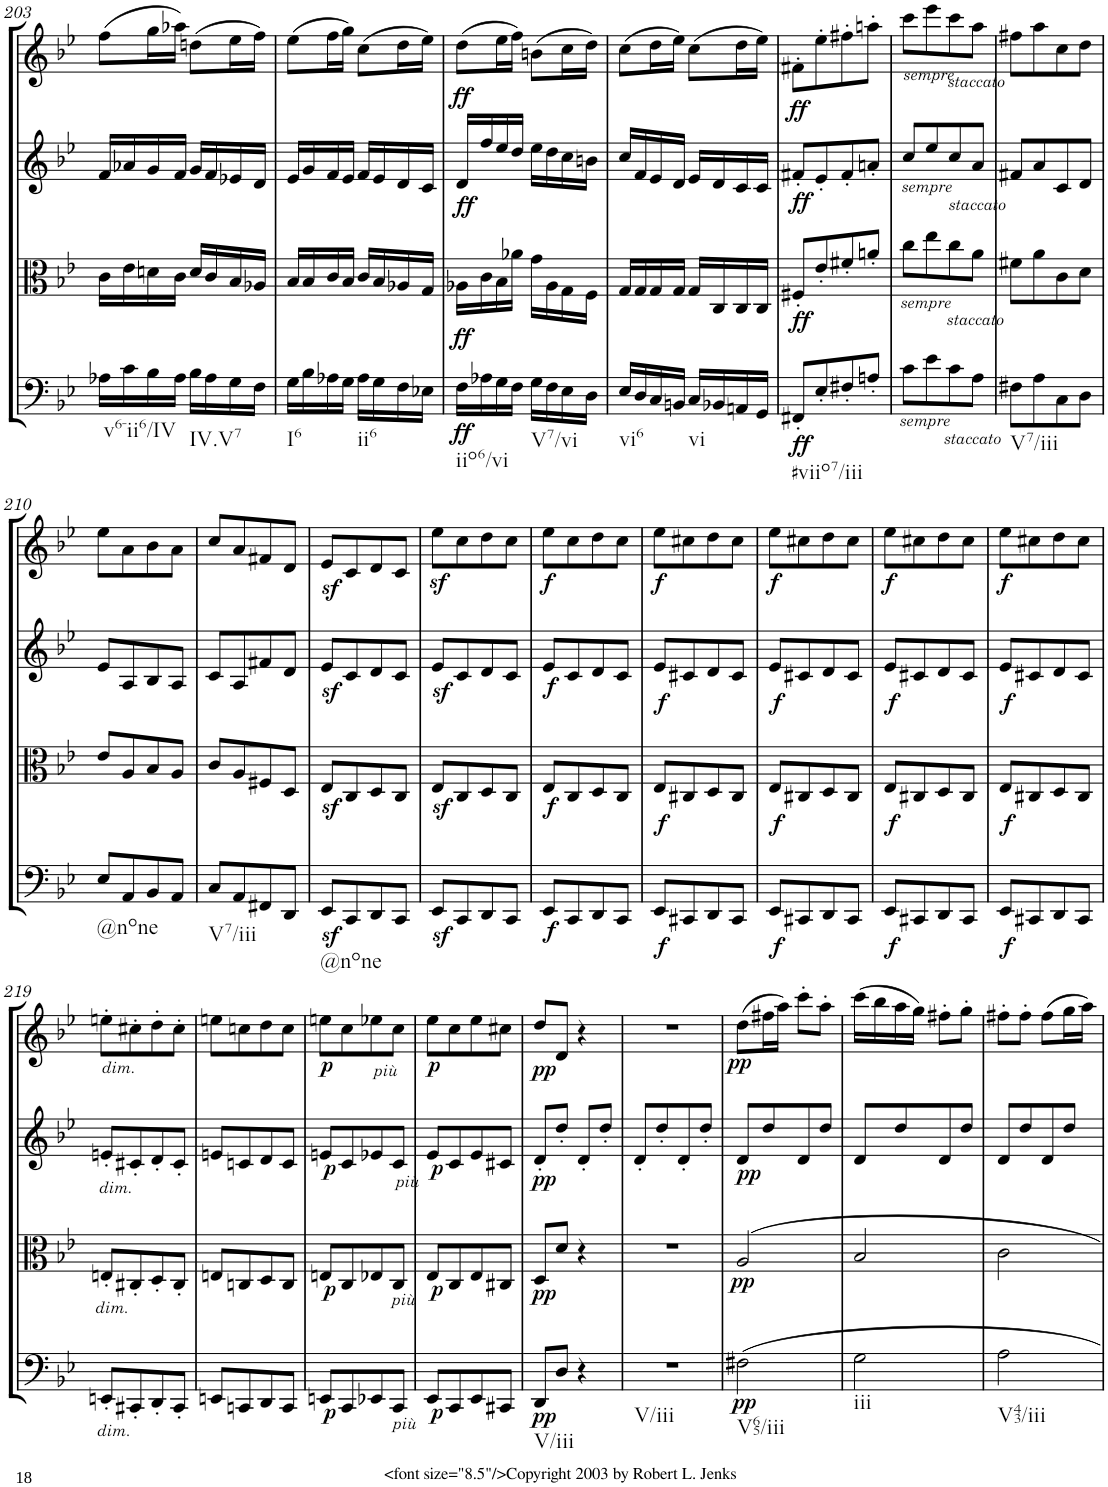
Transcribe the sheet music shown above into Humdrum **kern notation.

**kern	**dynam	**kern	**dynam	**kern	**dynam	**kern	**dynam
*part4	*part4	*part3	*part3	*part2	*part2	*part1	*part1
*staff4	*staff4	*staff3	*staff3	*staff2	*staff2	*staff1	*staff1
*I"Cello	*	*I"Viola	*	*I"2nd Violin	*	*I"1st Violin	*
*	*	*I'Vla	*	*I'Vln	*	*I'Vln	*
!!LO:PB:g=z
*clefF4	*	*clefC3	*	*clefG2	*	*clefG2	*
*k[b-e-]	*	*k[b-e-]	*	*k[b-e-]	*	*k[b-e-]	*
*B-:	*	*B-:	*	*B-:	*	*B-:	*
*M2/4	*	*M2/4	*	*M2/4	*	*M2/4	*
=203	=203	=203	=203	=203	=203	=203	=203
!LO:TX:b:t=v6-ii6/IV	!	!	!	!	!	!	!
16A-X\LL	.	16c\LL	.	16f/LL	.	(8ff\L	.
16c\	.	16e-\	.	16a-X/	.	.	.
16B-\	.	16dn\	.	16g/	.	16gg\L	.
16A-\JJ	.	16c\JJ	.	16f/JJ	.	16aa-X\JJ)	.
!LO:TX:b:t=IV.V7	!	!	!	!	!	!	!
16B-\LL	.	16d/LL	.	16g/LL	.	(8ddn\L	.
16A-\	.	16c/	.	16f/	.	.	.
16G\	.	16B-/	.	16e-X/	.	16ee-\L	.
16F\JJ	.	16A-X/JJ	.	16d/JJ	.	16ff\JJ)	.
=204	=204	=204	=204	=204	=204	=204	=204
!LO:TX:b:t=I6	!	!	!	!	!	!	!
16G\LL	.	16B-/LL	.	16e-/LL	.	(8ee-\L	.
16B-\	.	16B-/	.	16g/	.	.	.
16A-X\	.	16c/	.	16f/	.	16ff\L	.
16G\JJ	.	16B-/JJ	.	16e-/JJ	.	16gg\JJ)	.
!LO:TX:b:t=ii6	!	!	!	!	!	!	!
16A-\LL	.	16c/LL	.	16f/LL	.	(8cc\L	.
16G\	.	16B-/	.	16e-/	.	.	.
16F\	.	16A-X/	.	16d/	.	16dd\L	.
16E-X\JJ	.	16G/JJ	.	16c/JJ	.	16ee-\JJ)	.
=205	=205	=205	=205	=205	=205	=205	=205
!LO:TX:b:t=iio6/vi	!	!	!	!	!	!	!
!	!LO:DY:b	!	!	!	!	!	!
!	!LO:DY:n=1:a	!	!	!	!LO:DY:b	!	!LO:DY:b
16F\LL	ff ff	16A-X\LL	.	16d/LL	ff	(8dd\L	ff
16A-X\	.	16c\	.	16ff/	.	.	.
16G\	.	16B-\	.	16ee-/	.	16ee-\L	.
16F\JJ	.	16a-X\JJ	.	16dd/JJ	.	16ff\JJ)	.
!LO:TX:b:t=V7/vi	!	!	!	!	!	!	!
16G\LL	.	16g\LL	.	16ee-\LL	.	(8bn\L	.
16F\	.	16A-\	.	16dd\	.	.	.
16E-\	.	16G\	.	16cc\	.	16cc\L	.
16D\JJ	.	16F\JJ	.	16bn\JJ	.	16dd\JJ)	.
=206	=206	=206	=206	=206	=206	=206	=206
!LO:TX:b:t=vi6	!	!	!	!	!	!	!
16E-/LL	.	16G/LL	.	16cc/LL	.	(8cc\L	.
16D/	.	16G/	.	16f/	.	.	.
16C/	.	16G/	.	16e-/	.	16dd\L	.
16BBn/JJ	.	16G/JJ	.	16d/JJ	.	16ee-\JJ)	.
!LO:TX:b:t=vi	!	!	!	!	!	!	!
16C/LL	.	16G/LL	.	16e-/LL	.	(8cc\L	.
16BB-X/	.	16C/	.	16d/	.	.	.
16AAn/	.	16C/	.	16c/	.	16dd\L	.
16GG/JJ	.	16C/JJ	.	16c/JJ	.	16ee-\JJ)	.
=207	=207	=207	=207	=207	=207	=207	=207
!LO:TX:b:t=#viio7/iii	!	!	!	!	!	!	!
!	!LO:DY:b	!	!LO:DY:b	!	!LO:DY:b	!	!
!	!	!	!	!	!LO:DY:n=1:a	!	!
8FF#X'/L	ff	8F#X'/L	ff	8f#X'/L	ff ff	8f#X'\L	.
8E-'/	.	8e-'/	.	8e-'/	.	8ee-'\	.
8F#X'/	.	8f#X'/	.	8f#'/	.	8ff#X'\	.
8An'/J	.	8an'/J	.	8an'/J	.	8aan'\J	.
=208	=208	=208	=208	=208	=208	=208	=208
!	!	!	!	!	!	!LO:TX:a:i:t=sempre	!
!	!	!	!	!LO:TX:b:i:t=sempre	!	!	!
!	!	!LO:TX:b:i:t=sempre	!	!	!	!	!
!LO:TX:b:i:t=sempre	!	!	!	!	!	!	!
8c\L	.	8cc\L	.	8cc/L	.	8ccc\L	.
8e-\	.	8ee-\	.	8ee-/	.	8eee-\	.
!	!	!	!	!	!	!LO:TX:b:i:t=staccato	!
!	!	!	!	!LO:TX:b:i:t=staccato	!	!	!
!	!	!LO:TX:b:i:t=staccato	!	!	!	!	!
!LO:TX:b:i:t=staccato	!	!	!	!	!	!	!
8c\	.	8cc\	.	8cc/	.	8ccc\	.
8A\J	.	8a\J	.	8a/J	.	8aa\J	.
=209	=209	=209	=209	=209	=209	=209	=209
!LO:TX:b:t=V7/iii	!	!	!	!	!	!	!
8F#X\L	.	8f#X\L	.	8f#X/L	.	8ff#X\L	.
8A\	.	8a\	.	8a/	.	8aa\	.
8C\	.	8c\	.	8c/	.	8cc\	.
8D\J	.	8d\J	.	8d/J	.	8dd\J	.
!!LO:LB:g=z
=210	=210	=210	=210	=210	=210	=210	=210
!LO:TX:b:t=@none	!	!	!	!	!	!	!
8E-/L	.	8e-/L	.	8e-/L	.	8ee-\L	.
8AA/	.	8A/	.	8A/	.	8a\	.
8BB-/	.	8B-/	.	8B-/	.	8b-\	.
8AA/J	.	8A/J	.	8A/J	.	8a\J	.
=211	=211	=211	=211	=211	=211	=211	=211
!LO:TX:b:t=V7/iii	!	!	!	!	!	!	!
8C/L	.	8c/L	.	8c/L	.	8cc/L	.
8AA/	.	8A/	.	8A/	.	8a/	.
8FF#X/	.	8F#X/	.	8f#X/	.	8f#X/	.
8DD/J	.	8D/J	.	8d/J	.	8d/J	.
=212	=212	=212	=212	=212	=212	=212	=212
!LO:TX:b:t=@none	!	!	!	!	!	!	!
8EE-z</L	.	8E-z</L	.	8e-z</L	.	8e-z</L	.
8CC/	.	8C/	.	8c/	.	8c/	.
8DD/	.	8D/	.	8d/	.	8d/	.
8CC/J	.	8C/J	.	8c/J	.	8c/J	.
=213	=213	=213	=213	=213	=213	=213	=213
8EE-z</L	.	8E-z</L	.	8e-z</L	.	8ee-z<\L	.
8CC/	.	8C/	.	8c/	.	8cc\	.
8DD/	.	8D/	.	8d/	.	8dd\	.
8CC/J	.	8C/J	.	8c/J	.	8cc\J	.
=214	=214	=214	=214	=214	=214	=214	=214
!	!LO:DY:b	!	!LO:DY:b	!	!LO:DY:b	!	!LO:DY:b
8EE-/L	f	8E-/L	f	8e-/L	f	8ee-\L	f
8CC/	.	8C/	.	8c/	.	8cc\	.
8DD/	.	8D/	.	8d/	.	8dd\	.
8CC/J	.	8C/J	.	8c/J	.	8cc\J	.
=215	=215	=215	=215	=215	=215	=215	=215
!	!LO:DY:b	!	!LO:DY:b	!	!LO:DY:b	!	!LO:DY:b
8EE-/L	f	8E-/L	f	8e-/L	f	8ee-\L	f
8CC#X/	.	8C#X/	.	8c#X/	.	8cc#X\	.
8DD/	.	8D/	.	8d/	.	8dd\	.
8CC#/J	.	8C#/J	.	8c#/J	.	8cc#\J	.
=216	=216	=216	=216	=216	=216	=216	=216
!	!LO:DY:b	!	!LO:DY:b	!	!LO:DY:b	!	!LO:DY:b
8EE-/L	f	8E-/L	f	8e-/L	f	8ee-\L	f
8CC#X/	.	8C#X/	.	8c#X/	.	8cc#X\	.
8DD/	.	8D/	.	8d/	.	8dd\	.
8CC#/J	.	8C#/J	.	8c#/J	.	8cc#\J	.
=217	=217	=217	=217	=217	=217	=217	=217
!	!LO:DY:b	!	!LO:DY:b	!	!LO:DY:b	!	!LO:DY:b
8EE-/L	f	8E-/L	f	8e-/L	f	8ee-\L	f
8CC#X/	.	8C#X/	.	8c#X/	.	8cc#X\	.
8DD/	.	8D/	.	8d/	.	8dd\	.
8CC#/J	.	8C#/J	.	8c#/J	.	8cc#\J	.
=218	=218	=218	=218	=218	=218	=218	=218
!	!LO:DY:b	!	!LO:DY:b	!	!LO:DY:b	!	!LO:DY:b
8EE-/L	f	8E-/L	f	8e-/L	f	8ee-\L	f
8CC#X/	.	8C#X/	.	8c#X/	.	8cc#X\	.
8DD/	.	8D/	.	8d/	.	8dd\	.
8CC#/J	.	8C#/J	.	8c#/J	.	8cc#\J	.
!!LO:LB:g=z
=219	=219	=219	=219	=219	=219	=219	=219
!	!	!	!	!	!	!LO:TX:b:i:t=dim.	!
!	!	!	!	!LO:TX:b:i:t=dim.	!	!	!
!	!	!LO:TX:b:i:t=dim.	!	!	!	!	!
!LO:TX:b:i:t=dim.	!	!	!	!	!	!	!
8EEn'/L	.	8En'/L	.	8en'/L	.	8een'\L	.
8CC#X'/	.	8C#X'/	.	8c#X'/	.	8cc#X'\	.
8DD'/	.	8D'/	.	8d'/	.	8dd'\	.
8CC#'/J	.	8C#'/J	.	8c#'/J	.	8cc#'\J	.
=220	=220	=220	=220	=220	=220	=220	=220
8EEn/L	.	8En/L	.	8en/L	.	8een\L	.
8CCn/	.	8Cn/	.	8cn/	.	8ccn\	.
8DD/	.	8D/	.	8d/	.	8dd\	.
8CC/J	.	8C/J	.	8c/J	.	8cc\J	.
=221	=221	=221	=221	=221	=221	=221	=221
!	!LO:DY:b	!	!LO:DY:b	!	!LO:DY:b	!	!LO:DY:b
8EEn/L	p	8En/L	p	8en/L	p	8een\L	p
8CC/	.	8C/	.	8c/	.	8cc\	.
!	!	!	!	!	!	!LO:TX:b:i:t=più	!
8EE-X/	.	8E-X/	.	8e-X/	.	8ee-X\	.
!	!	!	!	!LO:TX:b:i:t=più	!	!	!
!	!	!LO:TX:b:i:t=più	!	!	!	!	!
!LO:TX:b:i:t=più	!	!	!	!	!	!	!
8CC/J	.	8C/J	.	8c/J	.	8cc\J	.
=222	=222	=222	=222	=222	=222	=222	=222
!	!LO:DY:b	!	!LO:DY:b	!	!LO:DY:b	!	!LO:DY:b
8EE-/L	p	8E-/L	p	8e-/L	p	8ee-\L	p
8CC/	.	8C/	.	8c/	.	8cc\	.
8EE-/	.	8E-/	.	8e-/	.	8ee-\	.
8CC#X/J	.	8C#X/J	.	8c#X/J	.	8cc#X\J	.
=223	=223	=223	=223	=223	=223	=223	=223
!LO:TX:b:t=V/iii	!	!	!	!	!	!	!
!	!LO:DY:b	!	!LO:DY:b	!	!LO:DY:b	!	!LO:DY:b
8DD/L	pp	8D/L	pp	8d'/L	pp	8dd/L	pp
8D/J	.	8d/J	.	8dd'/J	.	8d/J	.
4r	.	4r	.	8d'/L	.	4r	.
.	.	.	.	8dd'/J	.	.	.
=224	=224	=224	=224	=224	=224	=224	=224
!LO:TX:b:t=V/iii	!	!	!	!	!	!	!
2r	.	2r	.	8d'/L	.	2r	.
.	.	.	.	8dd'/	.	.	.
.	.	.	.	8d'/	.	.	.
.	.	.	.	8dd'/J	.	.	.
=225	=225	=225	=225	=225	=225	=225	=225
!LO:TX:b:t=V65/iii	!	!	!	!	!	!	!
!	!LO:DY:b	!	!LO:DY:b	!	!LO:DY:b	!	!LO:DY:b
2F#X\	pp	2A/	pp	8d/L	pp	(8dd\L	pp
.	.	.	.	8dd/	.	16ff#X\L	.
.	.	.	.	.	.	16aa\JJ)	.
.	.	.	.	8d/	.	8ccc'\L	.
.	.	.	.	8dd/J	.	8aa'\J	.
=226	=226	=226	=226	=226	=226	=226	=226
!LO:TX:b:t=iii	!	!	!	!	!	!	!
2G\	.	2B-/	.	8d/L	.	(16ccc\LL	.
.	.	.	.	.	.	16bb-\	.
.	.	.	.	8dd/	.	16aa\	.
.	.	.	.	.	.	16gg\JJ)	.
.	.	.	.	8d/	.	8ff#X'\L	.
.	.	.	.	8dd/J	.	8gg'\J	.
=227	=227	=227	=227	=227	=227	=227	=227
!LO:TX:b:t=V43/iii	!	!	!	!	!	!	!
2A\	.	2c\	.	8d/L	.	8ff#X'\L	.
.	.	.	.	8dd/	.	8ff#'\J	.
.	.	.	.	8d/	.	(8ff#\L	.
.	.	.	.	8dd/J	.	16gg\L	.
.	.	.	.	.	.	16aa\JJ)	.
=	=	=	=	=	=	=	=
*-	*-	*-	*-	*-	*-	*-	*-
